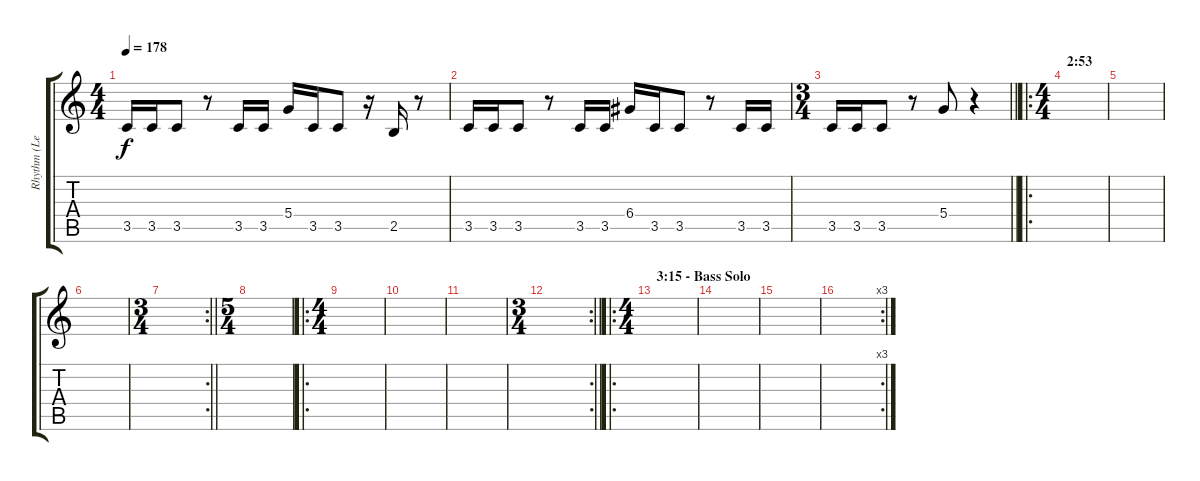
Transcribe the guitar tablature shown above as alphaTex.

\track ("Rhythm (Left Channel)" "Rhythm (Le") {instrument electricguitarjazz}
\staff {score tabs}
\tuning (E4 B3 G3 D3 A2 E2) {hide}
\ts (4 4)
\tempo 178
\clef g2
\ks c
3.5.16{dy f} 3.5.16 3.5.8 r.8 3.5.16 3.5.16 5.4.16 3.5.16 3.5.8 r.16 2.5.16 r.8 |
3.5.16 3.5.16 3.5.8 r.8 3.5.16 3.5.16 6.4.16 3.5.16 3.5.8 r.8 3.5.16 3.5.16 |
\ts (3 4)
\barLineRight lightlight
3.5.16 3.5.16 3.5.8 r.8 5.4.8 r.4 |
\ro
\ts (4 4)
\section ("" "2:53")
|
|
|
\rc 2
\ts (3 4)
\barLineRight lightlight
|
\ts (5 4)
|
\ro
\ts (4 4)
|
|
|
\rc 2
\ts (3 4)
\barLineRight lightlight
|
\ro
\ts (4 4)
\section ("" "3:15 - Bass Solo")
|
|
|
\rc 3
